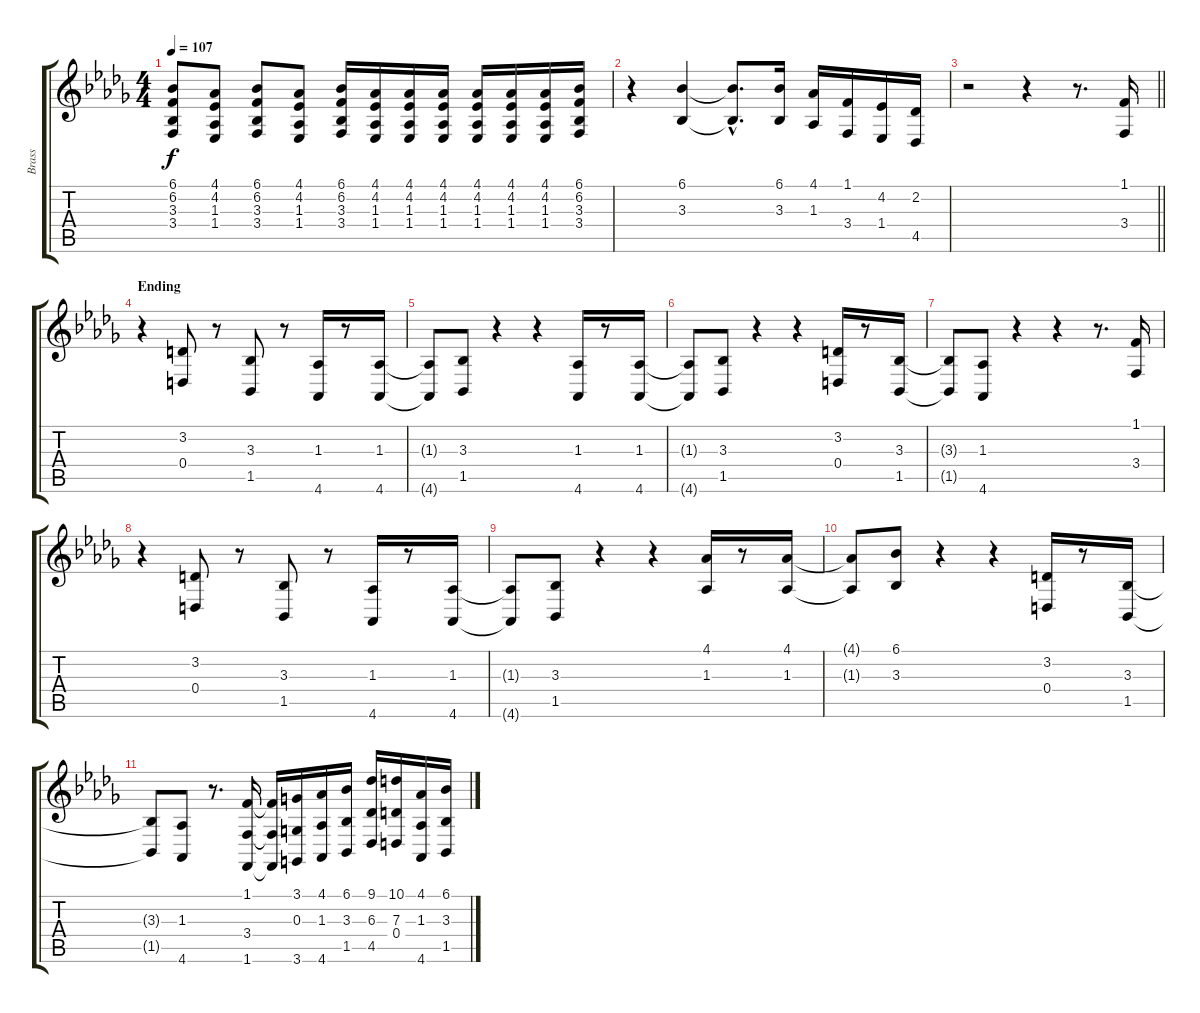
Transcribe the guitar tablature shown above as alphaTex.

\track ("Brass" "Brass") {instrument brasssection}
\staff {score tabs}
\tuning (E4 B3 G3 D3 A2 E2) {hide}
\ts (4 4)
\tempo 107
\clef g2
\ks bbminor
(6.1 6.2 3.3 3.4).8{dy f} (4.1 4.2 1.3 1.4).8 (6.1 6.2 3.3 3.4).8 (4.1 4.2 1.3 1.4).8 (6.1 6.2 3.3 3.4).16 (4.1 4.2 1.3 1.4).16 (4.1 4.2 1.3 1.4).16 (4.1 4.2 1.3 1.4).16 (4.1 4.2 1.3 1.4).16 (4.1 4.2 1.3 1.4).16 (4.1 4.2 1.3 1.4).16 (6.1 6.2 3.3 3.4).16 |
r.4 (6.1 3.3).4 (6.1{hac t} 3.3{hac t}).8{d} (6.1 3.3).16 (4.1 1.3).16 (1.1 3.4).16 (4.2 1.4).16 (2.2 4.5).16 |
\barLineRight lightlight
r.2 r.4 r.8{d} (1.1 3.4).16 |
\section ("" "Ending")
r.4 (3.2 0.4).8 r.8 (3.3 1.5).8 r.8 (1.3 4.6).16 r.8 (1.3 4.6).16 |
(1.3{t} 4.6{t}).8 (3.3 1.5).8 r.4 r.4 (1.3 4.6).16 r.8 (1.3 4.6).16 |
(1.3{t} 4.6{t}).8 (3.3 1.5).8 r.4 r.4 (3.2 0.4).16 r.8 (3.3 1.5).16 |
(3.3{t} 1.5{t}).8 (1.3 4.6).8 r.4 r.4 r.8{d} (1.1 3.4).16 |
r.4 (3.2 0.4).8 r.8 (3.3 1.5).8 r.8 (1.3 4.6).16 r.8 (1.3 4.6).16 |
(1.3{t} 4.6{t}).8 (3.3 1.5).8 r.4 r.4 (4.1 1.3).16 r.8 (4.1 1.3).16 |
(4.1{t} 1.3{t}).8 (6.1 3.3).8 r.4 r.4 (3.2 0.4).16 r.8 (3.3 1.5).16 |
(3.3{t} 1.5{t}).8 (1.3 4.6).8 r.8{d} (1.1 3.4 1.6).16 (1.1{t} 3.4{t} 1.6{t}).16 (3.1 0.3 3.6).16 (4.1 1.3 4.6).16 (6.1 3.3 1.5).16 (9.1 6.3 4.5).16 (10.1 7.3 0.4).16 (4.1 1.3 4.6).16 (6.1 3.3 1.5).16
